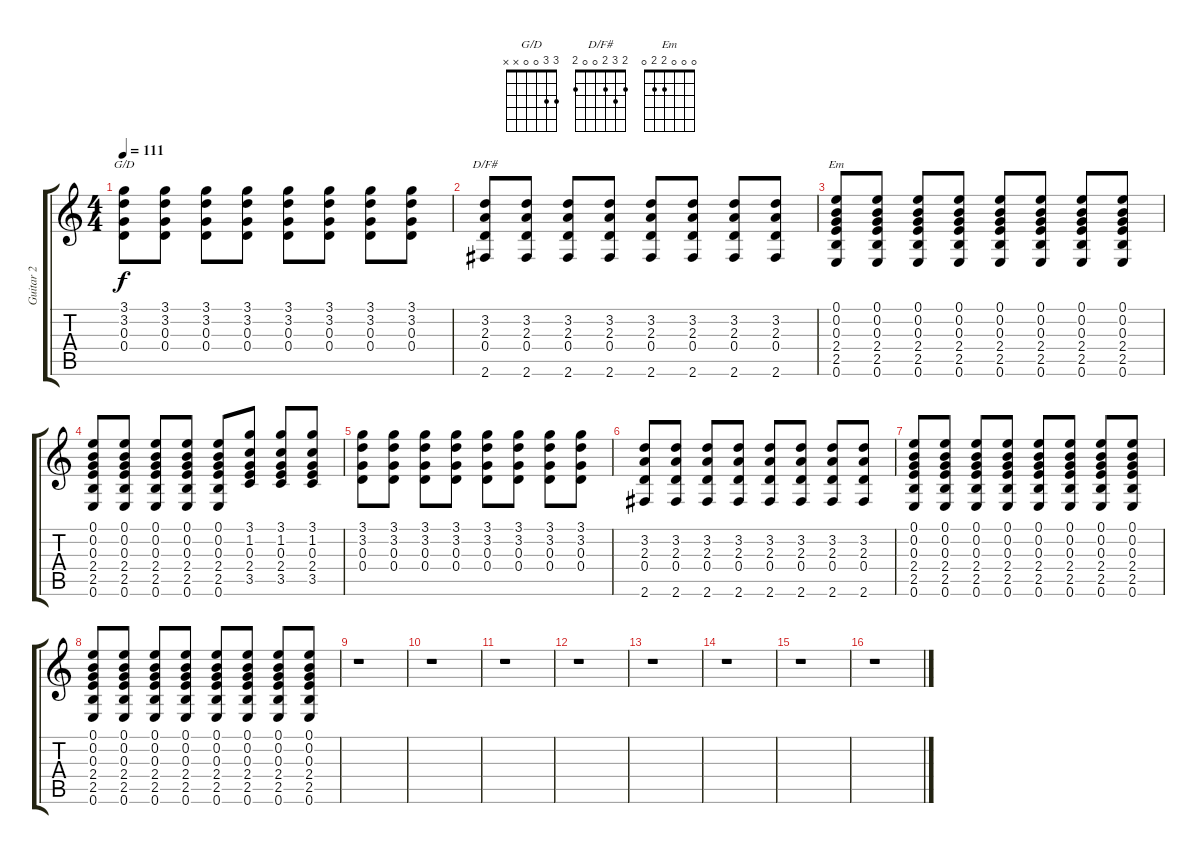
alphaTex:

\track ("Guitar 2" "Guitar 2") {instrument overdrivenguitar}
\staff {score tabs}
\tuning (E4 B3 G3 D3 A2 E2) {hide}
\chord ("G/D" 3 3 0 0 x x)
\chord ("D/F#" 2 3 2 0 0 2)
\chord ("Em" 0 0 0 2 2 0)
\ts (4 4)
\tempo 111
\clef g2
\ks c
(3.1 3.2 0.3 0.4).8{ch "G/D" dy f} (3.1 3.2 0.3 0.4).8 (3.1 3.2 0.3 0.4).8 (3.1 3.2 0.3 0.4).8 (3.1 3.2 0.3 0.4).8 (3.1 3.2 0.3 0.4).8 (3.1 3.2 0.3 0.4).8 (3.1 3.2 0.3 0.4).8 |
(3.2 2.3 0.4 2.6).8{ch "D/F#"} (3.2 2.3 0.4 2.6).8 (3.2 2.3 0.4 2.6).8 (3.2 2.3 0.4 2.6).8 (3.2 2.3 0.4 2.6).8 (3.2 2.3 0.4 2.6).8 (3.2 2.3 0.4 2.6).8 (3.2 2.3 0.4 2.6).8 |
(0.1 0.2 0.3 2.4 2.5 0.6).8{ch "Em"} (0.1 0.2 0.3 2.4 2.5 0.6).8 (0.1 0.2 0.3 2.4 2.5 0.6).8 (0.1 0.2 0.3 2.4 2.5 0.6).8 (0.1 0.2 0.3 2.4 2.5 0.6).8 (0.1 0.2 0.3 2.4 2.5 0.6).8 (0.1 0.2 0.3 2.4 2.5 0.6).8 (0.1 0.2 0.3 2.4 2.5 0.6).8 |
(0.1 0.2 0.3 2.4 2.5 0.6).8 (0.1 0.2 0.3 2.4 2.5 0.6).8 (0.1 0.2 0.3 2.4 2.5 0.6).8 (0.1 0.2 0.3 2.4 2.5 0.6).8 (0.1 0.2 0.3 2.4 2.5 0.6).8 (3.1 1.2 0.3 2.4 3.5).8 (3.1 1.2 0.3 2.4 3.5).8 (3.1 1.2 0.3 2.4 3.5).8 |
(3.1 3.2 0.3 0.4).8 (3.1 3.2 0.3 0.4).8 (3.1 3.2 0.3 0.4).8 (3.1 3.2 0.3 0.4).8 (3.1 3.2 0.3 0.4).8 (3.1 3.2 0.3 0.4).8 (3.1 3.2 0.3 0.4).8 (3.1 3.2 0.3 0.4).8 |
(3.2 2.3 0.4 2.6).8 (3.2 2.3 0.4 2.6).8 (3.2 2.3 0.4 2.6).8 (3.2 2.3 0.4 2.6).8 (3.2 2.3 0.4 2.6).8 (3.2 2.3 0.4 2.6).8 (3.2 2.3 0.4 2.6).8 (3.2 2.3 0.4 2.6).8 |
(0.1 0.2 0.3 2.4 2.5 0.6).8 (0.1 0.2 0.3 2.4 2.5 0.6).8 (0.1 0.2 0.3 2.4 2.5 0.6).8 (0.1 0.2 0.3 2.4 2.5 0.6).8 (0.1 0.2 0.3 2.4 2.5 0.6).8 (0.1 0.2 0.3 2.4 2.5 0.6).8 (0.1 0.2 0.3 2.4 2.5 0.6).8 (0.1 0.2 0.3 2.4 2.5 0.6).8 |
(0.1 0.2 0.3 2.4 2.5 0.6).8 (0.1 0.2 0.3 2.4 2.5 0.6).8 (0.1 0.2 0.3 2.4 2.5 0.6).8 (0.1 0.2 0.3 2.4 2.5 0.6).8 (0.1 0.2 0.3 2.4 2.5 0.6).8 (0.1 0.2 0.3 2.4 2.5 0.6).8 (0.1 0.2 0.3 2.4 2.5 0.6).8 (0.1 0.2 0.3 2.4 2.5 0.6).8 |
r.1 |
r.1 |
r.1 |
r.1 |
r.1 |
r.1 |
r.1 |
r.1
